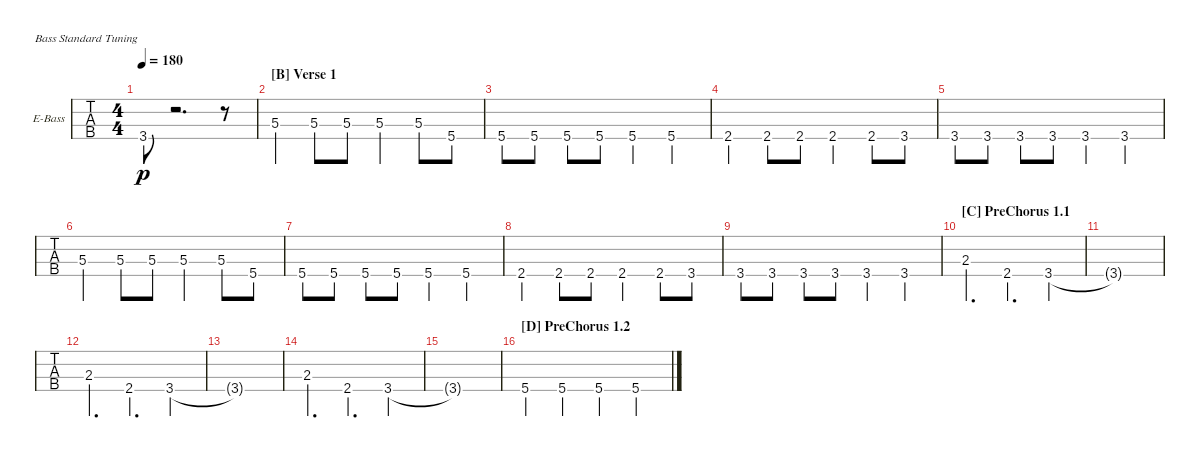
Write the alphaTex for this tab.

\defaultSystemsLayout 4
\bracketExtendMode groupsimilarinstruments
\firstSystemTrackNameOrientation horizontal
\otherSystemsTrackNameOrientation horizontal
\track ("Electric Bass" "E-Bass") {instrument electricbassfinger}
\staff {tabs}
\tuning (G2 D2 A1 E1)
\ts (4 4)
\tempo 180
\clef f4
\ks c
3.4.8{dy p} r.2{d} r.8 |
\section ("B" "Verse 1")
5.3.4 5.3.8 5.3.8 5.3.4 5.3.8 5.4.8 |
5.4.8 5.4.8 5.4.8 5.4.8 5.4.4 5.4.4 |
2.4.4 2.4.8 2.4.8 2.4.4 2.4.8 3.4.8 |
3.4.8 3.4.8 3.4.8 3.4.8 3.4.4 3.4.4 |
5.3.4 5.3.8 5.3.8 5.3.4 5.3.8 5.4.8 |
5.4.8 5.4.8 5.4.8 5.4.8 5.4.4 5.4.4 |
2.4.4 2.4.8 2.4.8 2.4.4 2.4.8 3.4.8 |
3.4.8 3.4.8 3.4.8 3.4.8 3.4.4 3.4.4 |
\section ("C" "PreChorus 1.1")
2.3.4{d} 2.4.4{d} 3.4.4 |
3.4{t}.1 |
2.3.4{d} 2.4.4{d} 3.4.4 |
3.4{t}.1 |
2.3.4{d} 2.4.4{d} 3.4.4 |
3.4{t}.1 |
\section ("D" "PreChorus 1.2")
5.4.4 5.4.4 5.4.4 5.4.4
